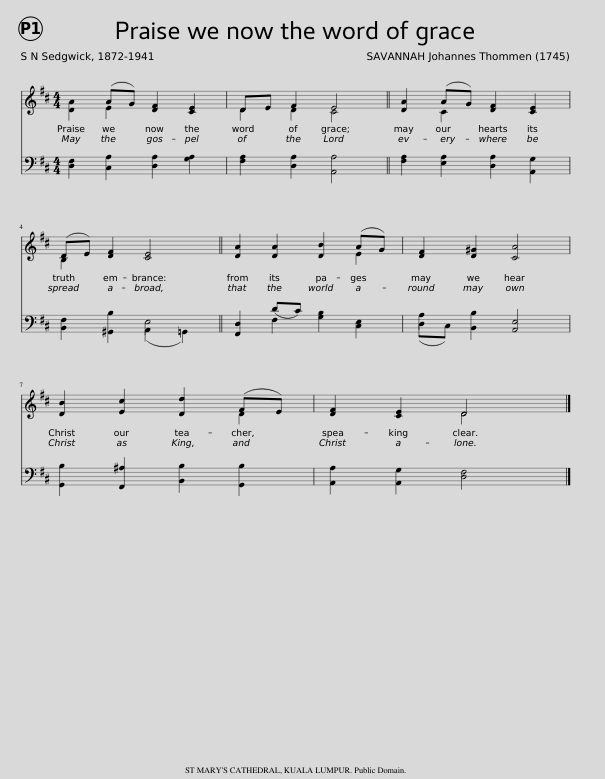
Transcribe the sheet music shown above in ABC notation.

X:1
%%score ( 1 2 ) ( 3 4 )
L:1/8
M:4/4
I:linebreak $
K:D
V:1 treble
V:2 treble
V:3 bass
V:4 bass
V:1
 [DA]2 (AG) [DF]2 [CE]2 | DE F2 E4 || [DA]2 (AG) [DF]2 [CE]2 |$ (DE) [DF]2 [CE]4 || [DA]2 [DA]2 [DB]2 (AG) | %5
 [DF]2 [D^G]2 [CA]4 |$ [DB]2 [Ec]2 [Dd]2 (FE) | [DF]2 [CE]2 D4 |] %8
V:2
 x2 E2 x4 | D2 D2 C4 || x2 C2 x4 |$ B,2 x6 || x6 E2 | %5
 x8 |$ x6 D2 | x4 D4 |] %8
V:3
 [D,F,]2 [C,A,]2 [D,A,]2 [G,A,]2 | [F,A,]2 [D,A,]2 [A,,A,]4 || [F,A,]2 [E,A,]2 [D,A,]2 [A,,G,]2 |$ [B,,F,]2 [^G,,B,]2 (A,,2 =G,,2) || [F,,D,]2 (DC) [G,B,]2 [C,E,]2 | %5
 (D,C,) [B,,B,]2 [A,,E,]4 |$ [G,,B,]2 [F,,^A,]2 [B,,B,]2 [G,,B,]2 | [A,,A,]2 [A,,G,]2 [D,F,]4 |] %8
V:4
 x8 | x8 || x8 |$ x4 E,4 || x2 F,2 x4 | %5
 A,2 x6 |$ x8 | x8 |] %8
